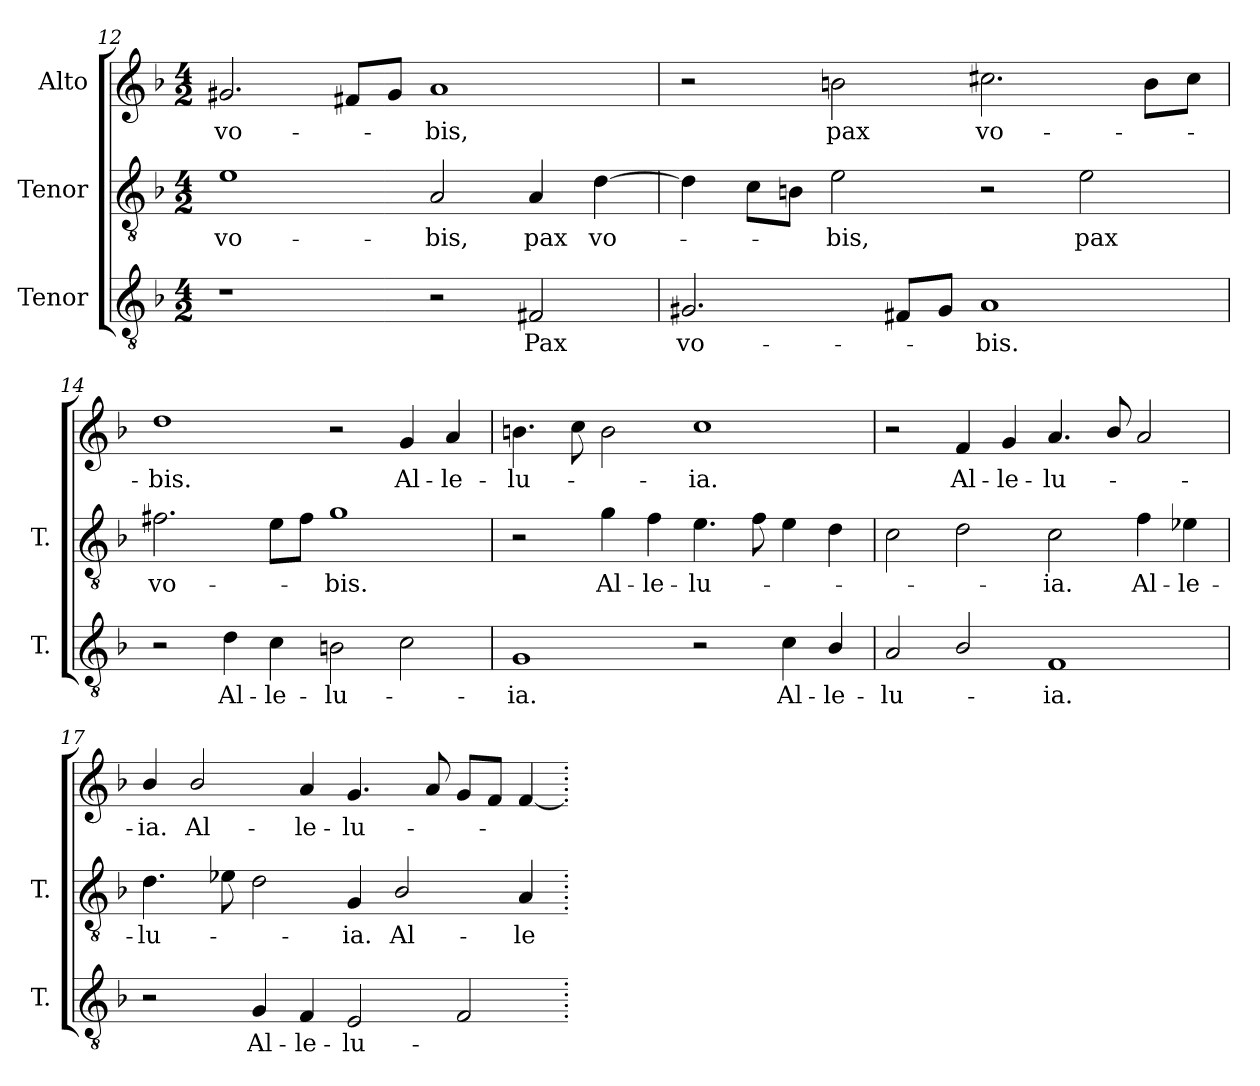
**kern	**text	**kern	**text	**kern	**text
*part3	*part3	*part2	*part2	*part1	*part1
*staff3	*staff3	*staff2	*staff2	*staff1	*staff1
*I"Tenor	*	*I"Tenor	*	*I"Alto	*
*I'T.	*	*I'T.	*	*	*
!!LO:LB:g=z
*clefGv2	*	*clefGv2	*	*clefG2	*
*ITrd7c12	*	*ITrd7c12	*	*	*
*k[b-]	*	*k[b-]	*	*k[b-]	*
*F:	*	*F:	*	*F:	*
*M4/2	*	*M4/2	*	*M4/2	*
=12	=12	=12	=12	=12	=12
!	!	!	!LO:LY:b:color=#000000	!	!
!	!	!	!	!	!LO:LY:b:color=#000000
1r	.	1Ei	vo-	2.g#Xi/	vo-
.	.	.	.	8f#Xi/L	.
.	.	.	.	8g#i/J	.
!	!	!	!LO:LY:b:color=#000000	!	!
!	!	!	!	!	!LO:LY:b:color=#000000
2r	.	2AAi/	-bis,	1ai	-bis,
!	!LO:LY:b:color=#000000	!	!	!	!
!	!	!	!LO:LY:b:color=#000000	!	!
2FF#Xi/	Pax	4AAi/	pax	.	.
!	!	!	!LO:LY:b:color=#000000	!	!
.	.	[4Di\	vo-	.	.
=13	=13	=13	=13	=13	=13
!	!LO:LY:b:color=#000000	!	!	!	!
2.GG#Xi/	vo-	4Di\]	.	2r	.
.	.	8Ci\L	.	.	.
.	.	8BBni\J	.	.	.
!	!	!	!LO:LY:b:color=#000000	!	!
!	!	!	!	!	!LO:LY:b:color=#000000
.	.	2Ei\	-bis,	2bni\	pax
8FF#Xi/L	.	.	.	.	.
8GG#i/J	.	.	.	.	.
!	!LO:LY:b:color=#000000	!	!	!	!
!	!	!	!	!	!LO:LY:b:color=#000000
1AAi	-bis.	2r	.	2.cc#Xi\	vo-
!	!	!	!LO:LY:b:color=#000000	!	!
.	.	2Ei\	pax	.	.
.	.	.	.	8bi\L	.
.	.	.	.	8cc#i\J	.
=14	=14	=14	=14	=14	=14
!	!	!	!LO:LY:b:color=#000000	!	!
!	!	!	!	!	!LO:LY:b:color=#000000
2r	.	2.F#Xi\	vo-	1ddi	-bis.
!	!LO:LY:b:color=#000000	!	!	!	!
4Di\	Al-	.	.	.	.
!	!LO:LY:b:color=#000000	!	!	!	!
4Ci\	-le-	8Ei\L	.	.	.
.	.	8F#i\J	.	.	.
!	!LO:LY:b:color=#000000	!	!	!	!
!	!	!	!LO:LY:b:color=#000000	!	!
2BBni\	-lu-	1Gi	-bis.	2r	.
!	!	!	!	!	!LO:LY:b:color=#000000
2Ci\	.	.	.	4gi/	Al-
!	!	!	!	!	!LO:LY:b:color=#000000
.	.	.	.	4ai/	-le-
=15	=15	=15	=15	=15	=15
!	!LO:LY:b:color=#000000	!	!	!	!
!	!	!	!	!	!LO:LY:b:color=#000000
1GGi	-ia.	2r	.	4.bni\	-lu-
.	.	.	.	8cci\	.
!	!	!	!LO:LY:b:color=#000000	!	!
.	.	4Gi\	Al-	2bi\	.
!	!	!	!LO:LY:b:color=#000000	!	!
.	.	4Fi\	-le-	.	.
!	!	!	!LO:LY:b:color=#000000	!	!
!	!	!	!	!	!LO:LY:b:color=#000000
2r	.	4.Ei\	-lu-	1cci	-ia.
.	.	8Fi\	.	.	.
!	!LO:LY:b:color=#000000	!	!	!	!
4Ci\	Al-	4Ei\	.	.	.
!	!LO:LY:b:color=#000000	!	!	!	!
4BB-i/	-le-	4Di\	.	.	.
!!LO:LB:g=z
=16	=16	=16	=16	=16	=16
!	!LO:LY:b:color=#000000	!	!	!	!
2AAi/	-lu-	2Ci\	.	2r	.
!	!	!	!	!	!LO:LY:b:color=#000000
2BB-i/	.	2Di\	.	4fi/	Al-
!	!	!	!	!	!LO:LY:b:color=#000000
.	.	.	.	4gi/	-le-
!	!LO:LY:b:color=#000000	!	!	!	!
!	!	!	!LO:LY:b:color=#000000	!	!
!	!	!	!	!	!LO:LY:b:color=#000000
1FFi	-ia.	2Ci\	-ia.	4.ai/	-lu-
.	.	.	.	8b-i/	.
!	!	!	!LO:LY:b:color=#000000	!	!
.	.	4Fi\	Al-	2ai/	.
!	!	!	!LO:LY:b:color=#000000	!	!
.	.	4E-Xi\	-le-	.	.
=17	=17	=17	=17	=17	=17
!	!	!	!LO:LY:b:color=#000000	!	!
!	!	!	!	!	!LO:LY:b:color=#000000
2r	.	4.Di\	-lu-	4b-i/	-ia.
!	!	!	!	!	!LO:LY:b:color=#000000
.	.	.	.	2b-i/	Al-
.	.	8E-Xi\	.	.	.
!	!LO:LY:b:color=#000000	!	!	!	!
4GGi/	Al-	2Di\	.	.	.
!	!LO:LY:b:color=#000000	!	!	!	!
!	!	!	!	!	!LO:LY:b:color=#000000
4FFi/	-le-	.	.	4ai/	-le-
!	!LO:LY:b:color=#000000	!	!	!	!
!	!	!	!LO:LY:b:color=#000000	!	!
!	!	!	!	!	!LO:LY:b:color=#000000
2EEi/	-lu-	4GGi/	-ia.	4.gi/	-lu-
!	!	!	!LO:LY:b:color=#000000	!	!
.	.	2BB-i/	Al-	.	.
.	.	.	.	8ai/	.
2FFi/	.	.	.	8gi/L	.
.	.	.	.	8fi/J	.
!	!	!	!LO:LY:b:color=#000000	!	!
.	.	4AAi/	-le-	[4fi/	.
=.	=.	=.	=.	=.	=.
*-	*-	*-	*-	*-	*-
